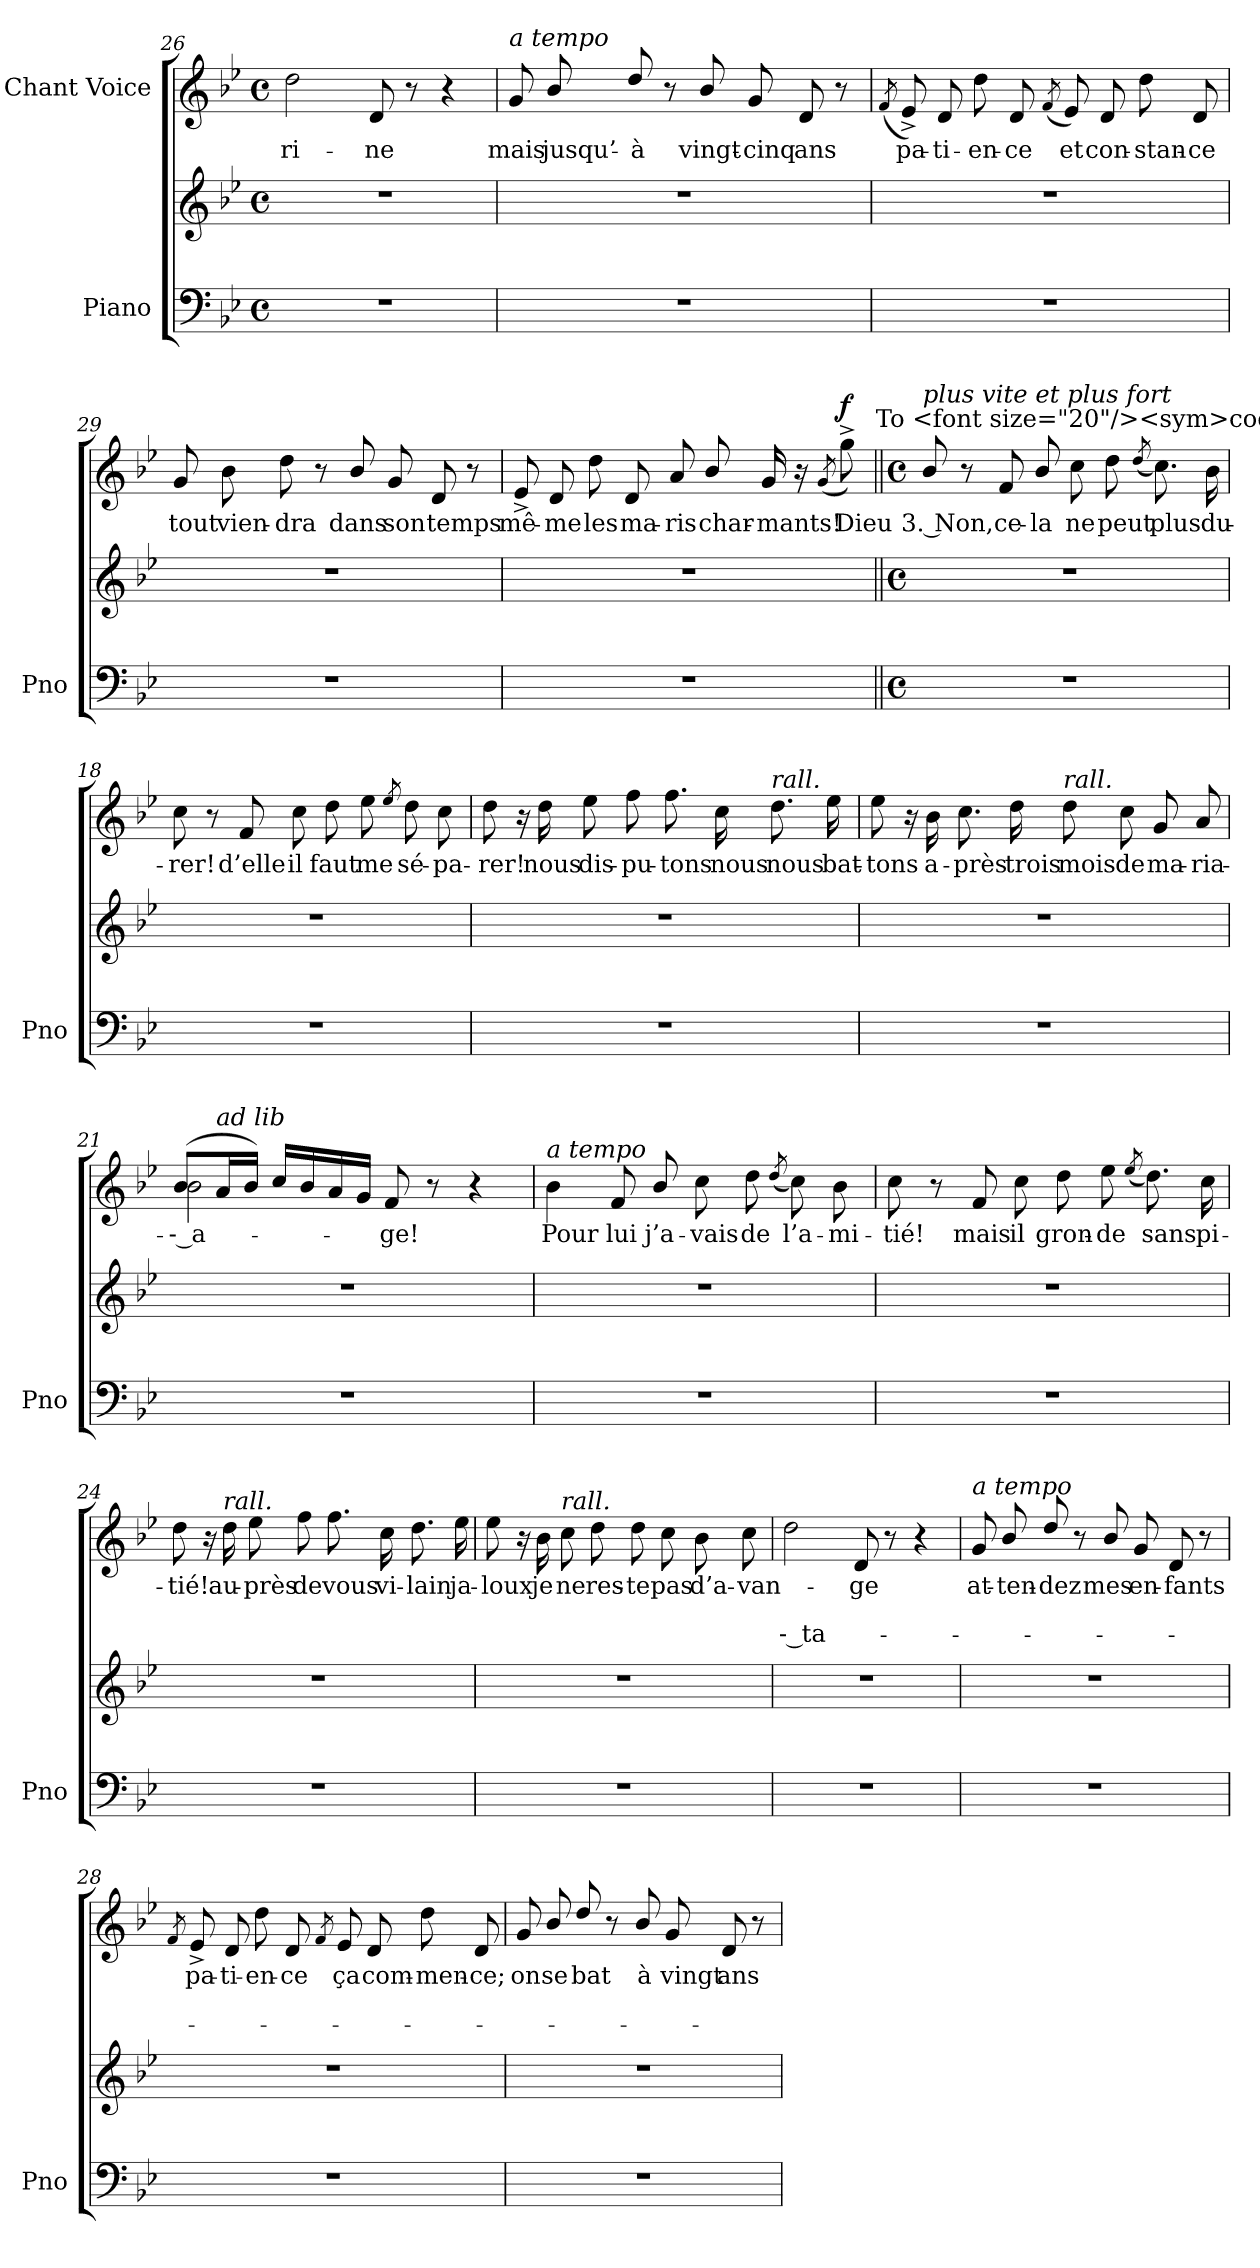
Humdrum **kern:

**kern	**kern	**kern	**text	**text	**text	**dynam
*part2	*part2	*part1	*part1	*part1	*part1	*part1
*staff3	*staff2	*staff1	*staff1	*staff1	*staff1	*staff1
*I"Piano	*	*I"Chant Voice	*	*	*	*
*I'Pno	*	*	*	*	*	*
*clefF4	*clefG2	*clefG2	*	*	*	*
*k[b-e-]	*k[b-e-]	*k[b-e-]	*	*	*	*
*M4/4	*M4/4	*M4/4	*	*	*	*
*met(c)	*met(c)	*met(c)	*	*	*	*
=26	=26	=26	=26	=26	=26	=26
1r	1r	2dd\	-ri-	.	.	.
.	.	8d/	-ne	.	.	.
.	.	8r	.	.	.	.
.	.	4r	.	.	.	.
=27	=27	=27	=27	=27	=27	=27
!	!	!LO:TX:i:t=a tempo	!	!	!	!
1r	1r	8g/	mais	.	.	.
.	.	8b-/	jusqu’-	.	.	.
.	.	8dd/	-à	.	.	.
.	.	8r	.	.	.	.
.	.	8b-/	vingt-	.	.	.
.	.	8g/	-cinq	.	.	.
.	.	8d/	ans	.	.	.
.	.	8r	.	.	.	.
=28	=28	=28	=28	=28	=28	=28
.	.	(8qf/	.	.	.	.
1r	1r	8e-^>/)	pa-	.	.	.
.	.	8d/	-ti-	.	.	.
.	.	8dd\	-en-	.	.	.
.	.	8d/	-ce	.	.	.
.	.	(8qf/	.	.	.	.
.	.	8e-/)	et	.	.	.
.	.	8d/	con-	.	.	.
.	.	8dd\	-stan-	.	.	.
.	.	8d/	-ce	.	.	.
=29	=29	=29	=29	=29	=29	=29
1r	1r	8g/	tout	.	.	.
.	.	8b-\	vien-	.	.	.
.	.	8dd\	-dra	.	.	.
.	.	8r	.	.	.	.
.	.	8b-/	dans	.	.	.
.	.	8g/	son	.	.	.
.	.	8d/	temps	.	.	.
.	.	8r	.	.	.	.
=30	=30	=30	=30	=30	=30	=30
1r	1r	8e-^>/	mê-	.	.	.
.	.	8d/	-me	.	.	.
.	.	8dd\	les	.	.	.
.	.	8d/	ma-	.	.	.
.	.	8a/	-ris	.	.	.
.	.	8b-/	char-	.	.	.
.	.	16g/	-mants!	.	.	.
.	.	16r	.	.	.	.
.	.	(8qg/	.	.	.	.
!	!	!	!	!	!	!LO:DY:a
.	.	8gg^\)	Dieu	.	.	f
!	!	!LO:TX:a:t=To <font size="20"/><sym>coda</sym>	!	!	!	!
=17||	=17||	=17||	=17||	=17||	=17||	=17||
*M4/4	*M4/4	*M4/4	*	*	*	*
*met(c)	*met(c)	*met(c)	*	*	*	*
!	!	!LO:TX:i:t=plus vite et plus fort	!	!	!	!
1r	1r	8b-/	3. Non,	.	.	.
.	.	8r	.	.	.	.
.	.	8f/	ce-	.	.	.
.	.	8b-/	-la	.	.	.
.	.	8cc\	ne	.	.	.
.	.	8dd\	peut	.	.	.
.	.	(8qdd/	.	.	.	.
.	.	8.cc\)	plus	.	.	.
.	.	16b-\	du-	.	.	.
=18	=18	=18	=18	=18	=18	=18
1r	1r	8cc\	rer!	.	.	.
.	.	8r	.	.	.	.
.	.	8f/	d’elle	.	.	.
.	.	8cc\	il	.	.	.
.	.	8dd\	faut	.	.	.
.	.	8ee-\	me	.	.	.
.	.	8qee-/	.	.	.	.
.	.	8dd\	sé-	.	.	.
.	.	8cc\	-pa-	.	.	.
=19	=19	=19	=19	=19	=19	=19
1r	1r	8dd\	-rer!	.	.	.
.	.	16r	.	.	.	.
.	.	16dd\	nous	.	.	.
.	.	8ee-\	dis-	.	.	.
.	.	8ff\	-pu-	.	.	.
.	.	8.ff\	-tons	.	.	.
.	.	16cc\	nous	.	.	.
!	!	!LO:TX:i:t=rall.	!	!	!	!
.	.	8.dd\	nous	.	.	.
.	.	16ee-\	bat-	.	.	.
=20	=20	=20	=20	=20	=20	=20
1r	1r	8ee-\	-tons	.	.	.
.	.	16r	.	.	.	.
.	.	16b-\	a-	.	.	.
.	.	8.cc\	-près	.	.	.
.	.	16dd\	trois	.	.	.
!	!	!LO:TX:i:t=rall.	!	!	!	!
.	.	8dd\	mois	.	.	.
.	.	8cc\	de	.	.	.
.	.	8g/	ma-	.	.	.
.	.	8a/	-ria-	.	.	.
=21	=21	=21	=21	=21	=21	=21
*	*	*^	*	*	*	*
1r	1r	(<8b-/L	2b-\	-- a-	.	.	.
!	!	!LO:TX:i:t=ad lib	!	!	!	!	!
.	.	16a/L	.	.	.	.	.
.	.	16b-/JJ)	.	.	.	.	.
.	.	16cc/LL	.	.	.	.	.
.	.	16b-/	.	.	.	.	.
.	.	16a/	.	.	.	.	.
.	.	16g/JJ	.	.	.	.	.
.	.	8f/	2ryy	-ge!	.	.	.
.	.	8r	.	.	.	.	.
.	.	4r	.	.	.	.	.
*	*	*v	*v	*	*	*	*
=22	=22	=22	=22	=22	=22	=22
!	!	!LO:TX:i:t=a tempo	!	!	!	!
1r	1r	4b-\	Pour	.	.	.
.	.	8f/	lui	.	.	.
.	.	8b-/	j’a-	.	.	.
.	.	8cc\	-vais	.	.	.
.	.	8dd\	de	.	.	.
.	.	(8qdd/	.	.	.	.
.	.	8cc\)	l’a-	.	.	.
.	.	8b-\	-mi-	.	.	.
=23	=23	=23	=23	=23	=23	=23
1r	1r	8cc\	-tié!	.	.	.
.	.	8r	.	.	.	.
.	.	8f/	mais	.	.	.
.	.	8cc\	il	.	.	.
.	.	8dd\	gron-	.	.	.
.	.	8ee-\	-de	.	.	.
.	.	(8qee-/	.	.	.	.
.	.	8.dd\)	sans	.	.	.
.	.	16cc\	pi-	.	.	.
=24	=24	=24	=24	=24	=24	=24
1r	1r	8dd\	-tié!	.	.	.
.	.	16r	.	.	.	.
!	!	!LO:TX:i:t=rall.	!	!	!	!
.	.	16dd\	au-	.	.	.
.	.	8ee-\	-près	.	.	.
.	.	8ff\	de	.	.	.
.	.	8.ff\	vous	.	.	.
.	.	16cc\	vi-	.	.	.
.	.	8.dd\	-lain	.	.	.
.	.	16ee-\	ja-	.	.	.
=25	=25	=25	=25	=25	=25	=25
1r	1r	8ee-\	-loux	.	.	.
.	.	16r	.	.	.	.
.	.	16b-\	je	.	.	.
!	!	!LO:TX:i:t=rall.	!	!	!	!
.	.	8cc\	ne	.	.	.
.	.	8dd\	res-	.	.	.
.	.	8dd\	-te	.	.	.
.	.	8cc\	pas	.	.	.
.	.	8b-\	d’a-	.	.	.
.	.	8cc\	-van-	.	.	.
=26	=26	=26	=26	=26	=26	=26
1r	1r	2dd\	.	.	-- ta-	.
.	.	8d/	-ge	.	.	.
.	.	8r	.	.	.	.
.	.	4r	.	.	.	.
=27	=27	=27	=27	=27	=27	=27
!	!	!LO:TX:i:t=a tempo	!	!	!	!
1r	1r	8g/	at-	.	.	.
.	.	8b-/	-ten-	.	.	.
.	.	8dd/	-dez	.	.	.
.	.	8r	.	.	.	.
.	.	8b-/	mes	.	.	.
.	.	8g/	en-	.	.	.
.	.	8d/	-fants	.	.	.
.	.	8r	.	.	.	.
=28	=28	=28	=28	=28	=28	=28
.	.	8qf/	.	.	.	.
1r	1r	8e-^>/	pa-	.	.	.
.	.	8d/	-ti-	.	.	.
.	.	8dd\	-en-	.	.	.
.	.	8d/	-ce	.	.	.
.	.	8qf/	.	.	.	.
.	.	8e-/	ça	.	.	.
.	.	8d/	com-	.	.	.
.	.	8dd\	-men-	.	.	.
.	.	8d/	-ce;	.	.	.
=29	=29	=29	=29	=29	=29	=29
1r	1r	8g/	on	.	.	.
.	.	8b-/	se	.	.	.
.	.	8dd/	bat	.	.	.
.	.	8r	.	.	.	.
.	.	8b-/	à	.	.	.
.	.	8g/	vingt	.	.	.
.	.	8d/	ans	.	.	.
.	.	8r	.	.	.	.
=	=	=	=	=	=	=
*-	*-	*-	*-	*-	*-	*-
